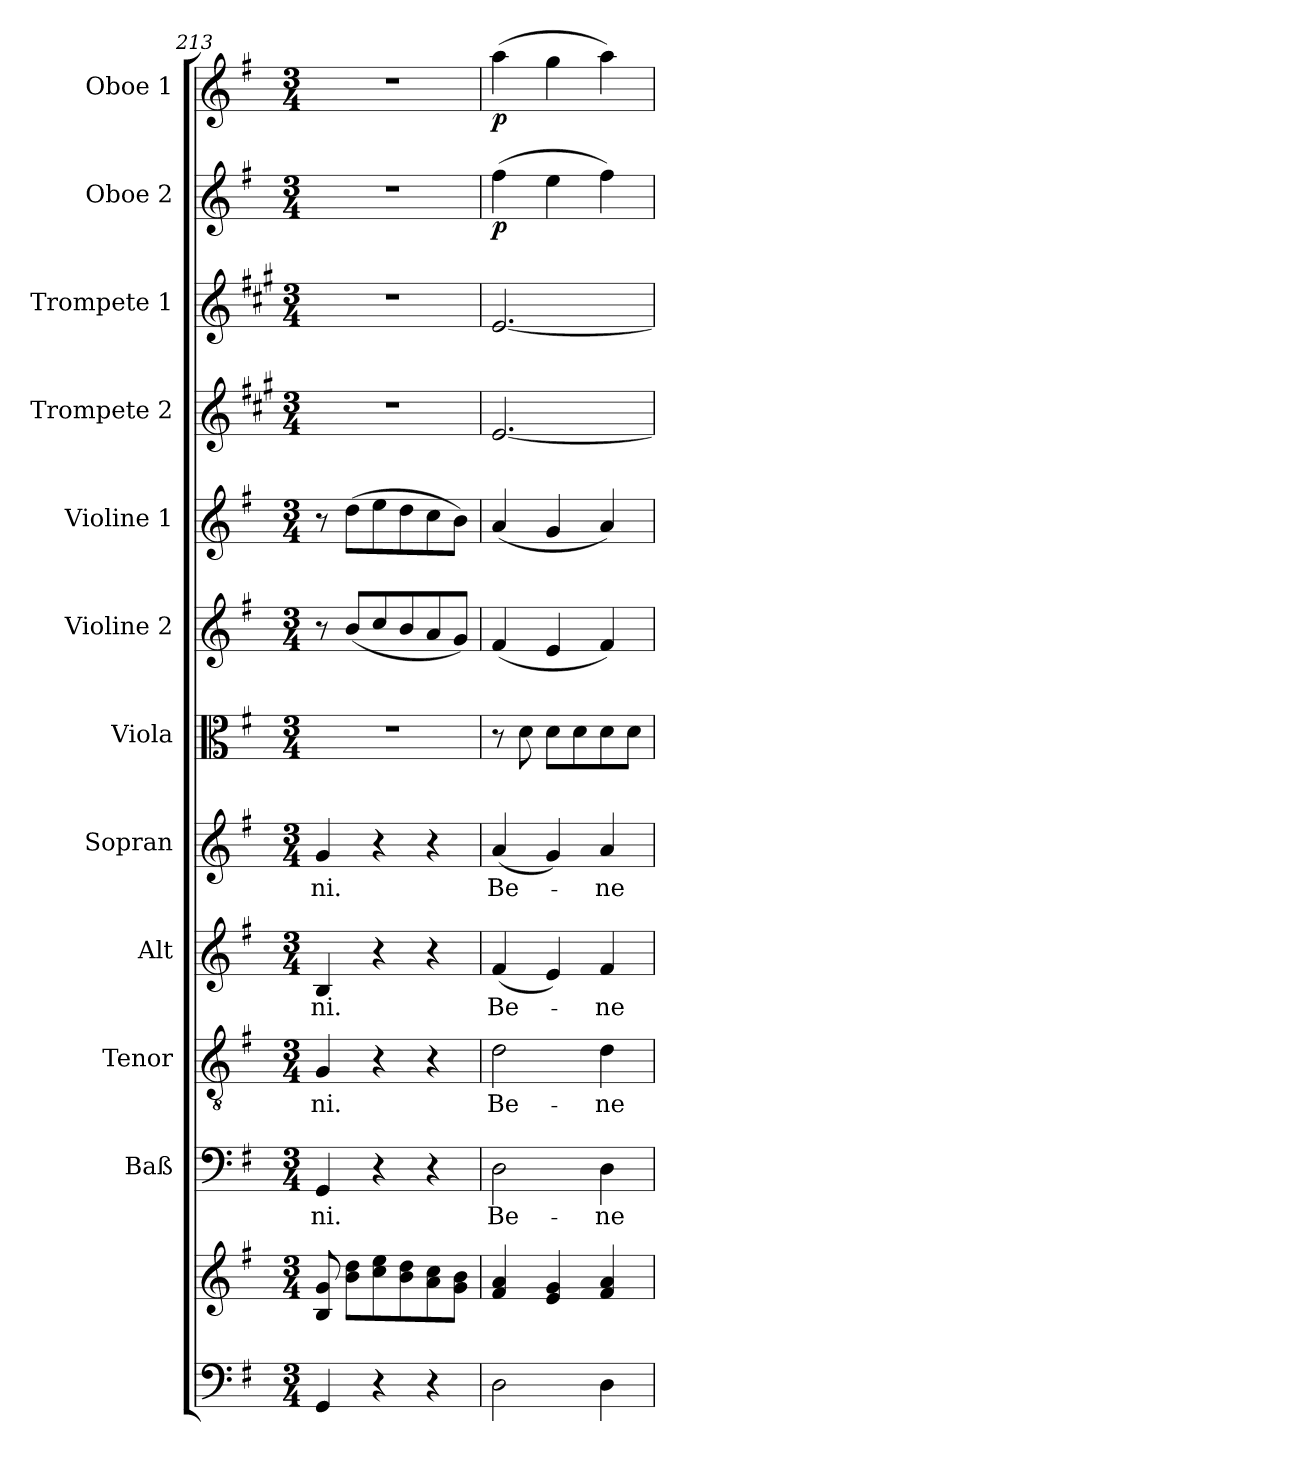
**kern	**kern	**kern	**text	**kern	**text	**kern	**text	**kern	**text	**kern	**kern	**kern	**kern	**kern	**kern	**dynam	**kern	**dynam
*part12	*part12	*part11	*part11	*part10	*part10	*part9	*part9	*part8	*part8	*part7	*part6	*part5	*part4	*part3	*part2	*part2	*part1	*part1
*staff13	*staff12	*staff11	*staff11	*staff10	*staff10	*staff9	*staff9	*staff8	*staff8	*staff7	*staff6	*staff5	*staff4	*staff3	*staff2	*staff2	*staff1	*staff1
*	*	*I"Baß	*	*I"Tenor	*	*I"Alt	*	*I"Sopran	*	*I"Viola	*I"Violine 2	*I"Violine 1	*I"Trompete 2	*I"Trompete 1	*I"Oboe 2	*	*I"Oboe 1	*
*	*	*I'Baß	*	*I'Ten	*	*I'Alt	*	*I'Sop	*	*I'Vla.	*I'Vln. 2	*I'Vln. 1	*I'Trp. 2	*I'Trp. 1	*I'Ob. 2	*	*I'Ob. 1	*
*clefF4	*clefG2	*clefF4	*	*clefGv2	*	*clefG2	*	*clefG2	*	*clefC3	*clefG2	*clefG2	*clefG2	*clefG2	*clefG2	*	*clefG2	*
*	*	*	*	*	*	*	*	*	*	*	*	*	*ITrd1c2	*ITrd1c2	*	*	*	*
*k[f#]	*k[f#]	*k[f#]	*	*k[f#]	*	*k[f#]	*	*k[f#]	*	*k[f#]	*k[f#]	*k[f#]	*k[f#]	*k[f#]	*k[f#]	*	*k[f#]	*
*G:	*G:	*G:	*	*G:	*	*G:	*	*G:	*	*G:	*G:	*G:	*G:	*G:	*G:	*	*G:	*
*M3/4	*M3/4	*M3/4	*	*M3/4	*	*M3/4	*	*M3/4	*	*M3/4	*M3/4	*M3/4	*M3/4	*M3/4	*M3/4	*	*M3/4	*
=213	=213	=213	=213	=213	=213	=213	=213	=213	=213	=213	=213	=213	=213	=213	=213	=213	=213	=213
!	!	!	!LO:LY:b	!	!LO:LY:b	!	!LO:LY:b	!	!LO:LY:b	!	!	!	!	!	!	!	!	!
4GG/	8B/ 8g/	4GG/	-ni.	4G/	-ni.	4B/	-ni.	4g/	-ni.	2.r	8r	8r	2.r	2.r	2.r	.	2.r	.
.	8b\ 8dd\L	.	.	.	.	.	.	.	.	.	(<8b/L	(>8dd\L	.	.	.	.	.	.
4r	8cc\ 8ee\	4r	.	4r	.	4r	.	4r	.	.	8cc/	8ee\	.	.	.	.	.	.
.	8b\ 8dd\	.	.	.	.	.	.	.	.	.	8b/	8dd\	.	.	.	.	.	.
4r	8a\ 8cc\	4r	.	4r	.	4r	.	4r	.	.	8a/	8cc\	.	.	.	.	.	.
.	8g\ 8b\J	.	.	.	.	.	.	.	.	.	8g/J)	8b\J)	.	.	.	.	.	.
=214	=214	=214	=214	=214	=214	=214	=214	=214	=214	=214	=214	=214	=214	=214	=214	=214	=214	=214
!	!	!	!LO:LY:b	!	!LO:LY:b	!	!LO:LY:b	!	!LO:LY:b	!	!	!	!	!	!	!LO:DY:b	!	!LO:DY:b
2D\	4f#/ 4a/	2D\	Be-	2d\	Be-	(<4f#/	Be-	(<4a/	Be-	8r	(<4f#/	(<4a/	[2.d/	[2.d/	(>4ff#\	p	(>4aa\	p
.	.	.	.	.	.	.	.	.	.	8d\	.	.	.	.	.	.	.	.
.	4e/ 4g/	.	.	.	.	4e/)	.	4g/)	.	8d\L	4e/	4g/	.	.	4ee\	.	4gg\	.
.	.	.	.	.	.	.	.	.	.	8d\	.	.	.	.	.	.	.	.
!	!	!	!LO:LY:b	!	!LO:LY:b	!	!LO:LY:b	!	!LO:LY:b	!	!	!	!	!	!	!	!	!
4D\	4f#/ 4a/	4D\	-ne-	4d\	-ne-	4f#/	-ne-	4a/	-ne-	8d\	4f#/)	4a/)	.	.	4ff#\)	.	4aa\)	.
.	.	.	.	.	.	.	.	.	.	8d\J	.	.	.	.	.	.	.	.
=	=	=	=	=	=	=	=	=	=	=	=	=	=	=	=	=	=	=
*-	*-	*-	*-	*-	*-	*-	*-	*-	*-	*-	*-	*-	*-	*-	*-	*-	*-	*-
